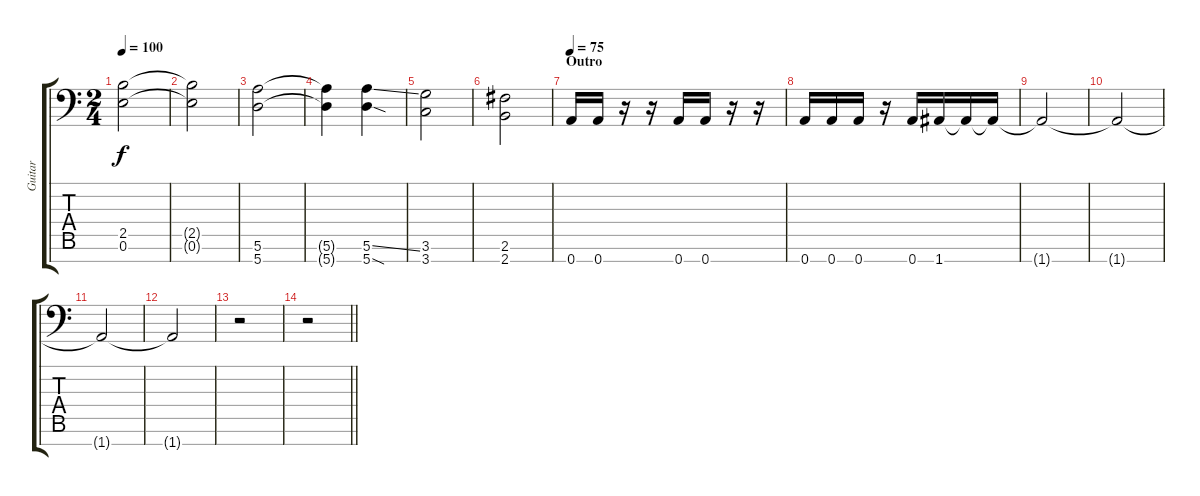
\track ("Guitar" "Guitar") {instrument distortionguitar}
\staff {score tabs}
\tuning (E4 B3 G3 D3 A2 E2 A1) {hide}
\ts (2 4)
\tempo 100
\clef f4
\ks c
(2.5 0.6).2{dy f} |
(2.5{t} 0.6{t}).2 |
(5.6 5.7).2 |
(5.6{t} 5.7{t}).4 (5.6{ss} 5.7{sod}).4 |
(3.6 3.7).2 |
(2.6 2.7).2 |
\section ("" "Outro")
\tempo 75
0.7.16{instrument distortionguitar} 0.7.16 r.16 r.16 0.7.16 0.7.16 r.16 r.16 |
0.7.16 0.7.16 0.7.16 r.16 0.7.16 1.7.16 1.7{t}.16 1.7{t}.16{volume 0 instrument distortionguitar} |
1.7{t}.2 |
1.7{t}.2 |
1.7{t}.2 |
1.7{t}.2 |
r.2 |
\barLineRight lightlight
r.2
